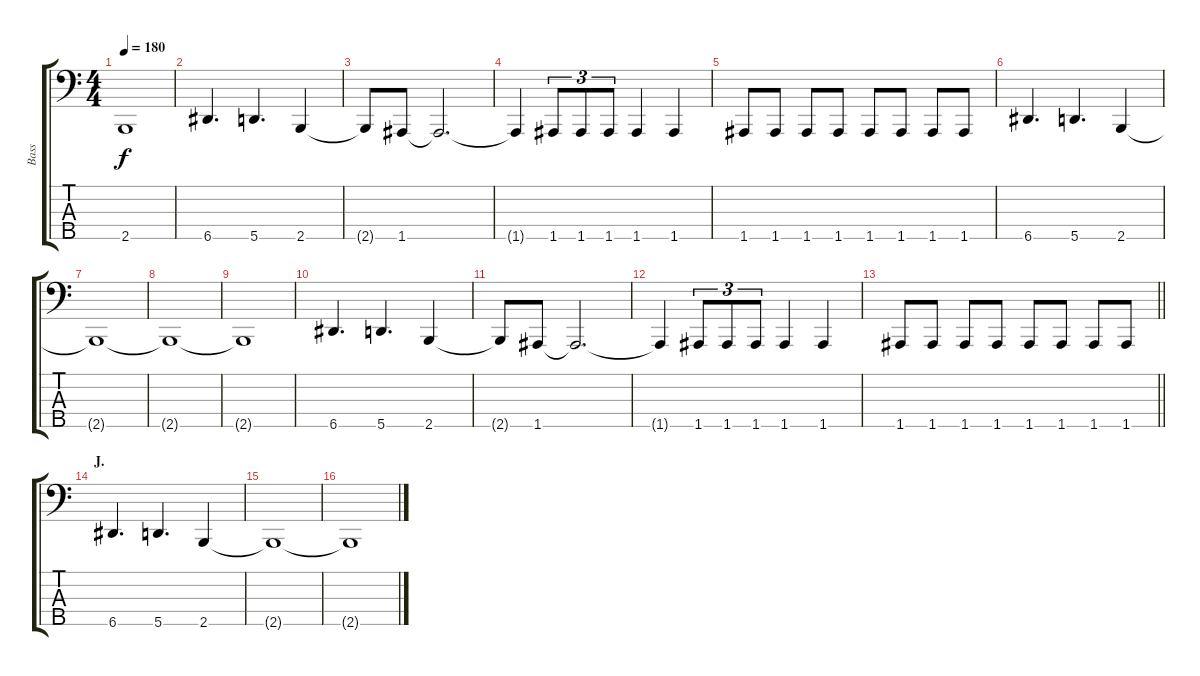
\track ("Bass" "Bass") {instrument electricbasspick}
\staff {score tabs}
\tuning (G2 D2 A1 E1 A0) {hide}
\ts (4 4)
\tempo 180
\clef f4
\ks c
2.5{t}.1{dy f} |
6.5.4{d} 5.5.4{d} 2.5.4 |
2.5{t}.8 1.5.8 1.5{t}.2{d} |
1.5{t}.4 1.5.8{tu (3 2)} 1.5.8{tu (3 2)} 1.5.8{tu (3 2)} 1.5.4 1.5.4 |
1.5.8 1.5.8 1.5.8 1.5.8 1.5.8 1.5.8 1.5.8 1.5.8 |
6.5.4{d} 5.5.4{d} 2.5.4 |
2.5{t}.1 |
2.5{t}.1 |
2.5{t}.1 |
6.5.4{d} 5.5.4{d} 2.5.4 |
2.5{t}.8 1.5.8 1.5{t}.2{d} |
1.5{t}.4 1.5.8{tu (3 2)} 1.5.8{tu (3 2)} 1.5.8{tu (3 2)} 1.5.4 1.5.4 |
\barLineRight lightlight
1.5.8 1.5.8 1.5.8 1.5.8 1.5.8 1.5.8 1.5.8 1.5.8 |
\section ("" "J.")
6.5.4{d} 5.5.4{d} 2.5.4 |
2.5{t}.1 |
2.5{t}.1
